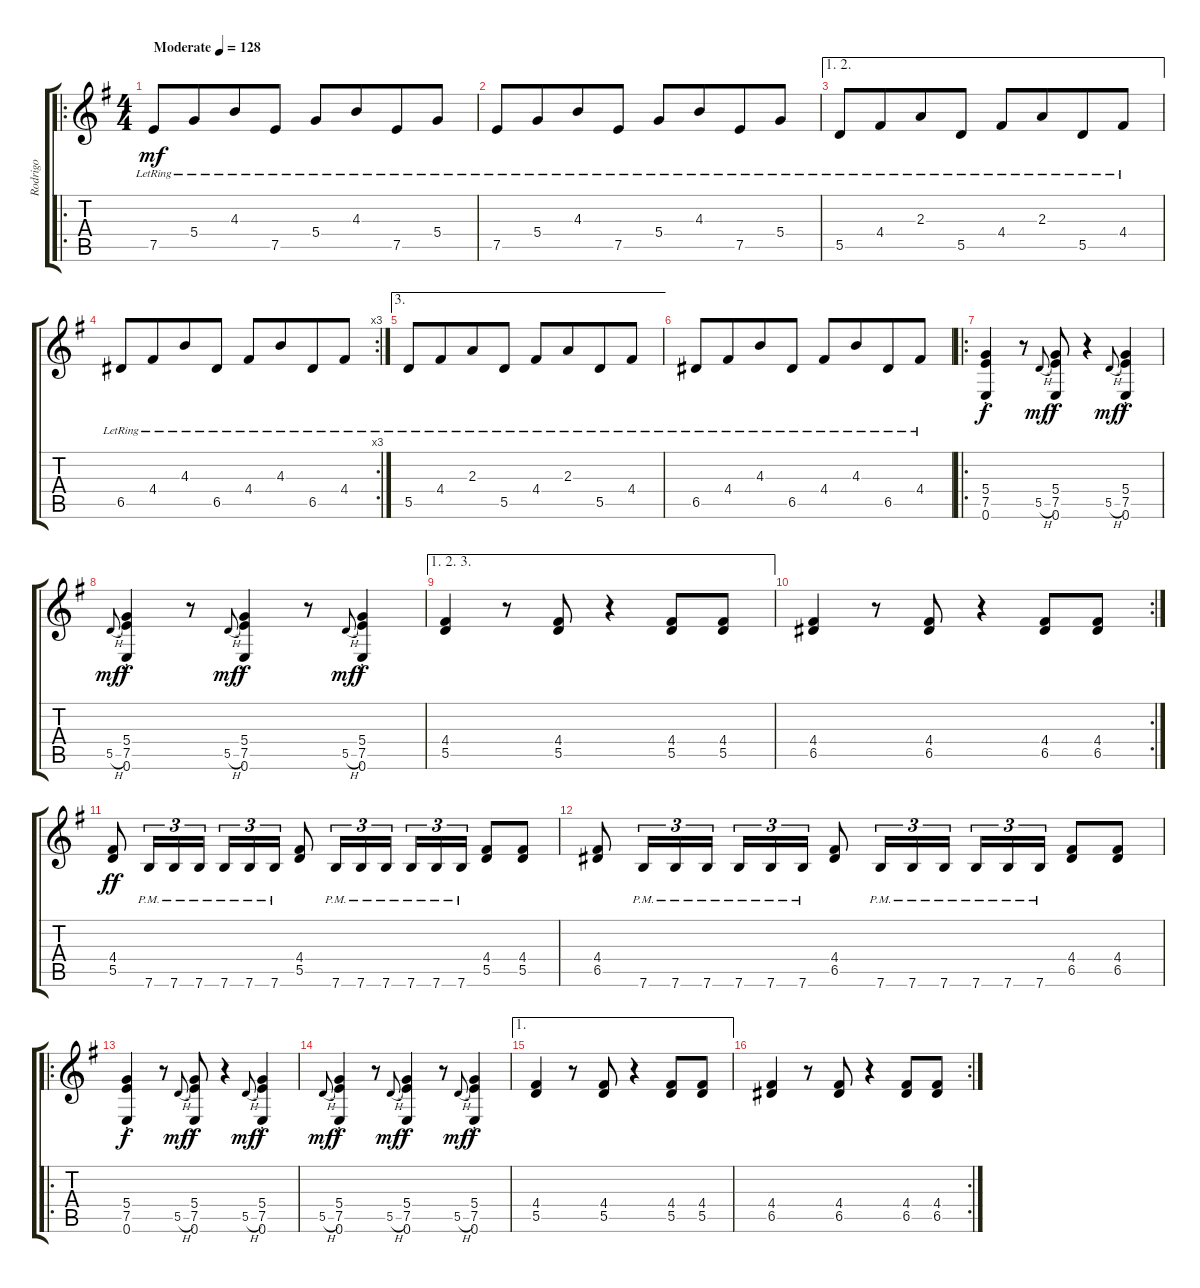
\track ("Rodrigo" "Rodrigo") {instrument acousticguitarnylon}
\staff {score tabs}
\tuning (E4 B3 G3 D3 A2 E2) {hide}
\ro
\ts (4 4)
\tempo (128 "Moderate")
\clef g2
\ks eminor
7.5{lr}.8{dy mf instrument acousticguitarnylon beam merge} 5.4{lr}.8{beam merge} 4.3{lr}.8 7.5{lr}.8 5.4{lr}.8 4.3{lr}.8{beam merge} 7.5{lr}.8 5.4{lr}.8 |
7.5{lr}.8{beam merge} 5.4{lr}.8{beam merge} 4.3{lr}.8 7.5{lr}.8 5.4{lr}.8 4.3{lr}.8{beam merge} 7.5{lr}.8 5.4{lr}.8 |
\ae (1 2)
5.5{lr}.8 4.4{lr}.8{beam merge} 2.3{lr}.8 5.5{lr}.8 4.4{lr}.8 2.3{lr}.8{beam merge} 5.5{lr}.8 4.4{lr}.8 |
\rc 3
6.5{lr}.8 4.4{lr}.8{beam merge} 4.3{lr}.8 6.5{lr}.8{beam split} 4.4{lr}.8 4.3{lr}.8{beam merge} 6.5{lr}.8 4.4{lr}.8 |
\ae 3
5.5{lr}.8 4.4{lr}.8{beam merge} 2.3{lr}.8 5.5{lr}.8 4.4{lr}.8 2.3{lr}.8{beam merge} 5.5{lr}.8 4.4{lr}.8 |
6.5{lr}.8 4.4{lr}.8{beam merge} 4.3{lr}.8 6.5{lr}.8{beam split} 4.4{lr}.8 4.3{lr}.8{beam merge} 6.5{lr}.8 4.4{lr}.8 |
\ro
(5.4{st} 7.5{st} 0.6{st}).4{dy f} r.8 5.5{h}.8{gr onbeat dy mf} (5.4 7.5 0.6).8{dy f} r.4 5.5{h}.8{gr onbeat dy mf} (5.4{st} 7.5{st} 0.6{st}).4{dy f} |
5.5{h}.8{gr onbeat dy mf} (5.4{st} 7.5{st} 0.6{st}).4{dy f} r.8 5.5{h}.8{gr onbeat dy mf} (5.4 7.5 0.6).4{dy f} r.8 5.5{h}.8{gr onbeat dy mf} (5.4{st} 7.5{st} 0.6{st}).4{dy f} |
\ae (1 2 3)
(4.4 5.5).4 r.8 (4.4 5.5).8 r.4 (4.4 5.5).8 (4.4 5.5).8 |
\rc 2
(4.4 6.5).4 r.8 (4.4 6.5).8 r.4 (4.4 6.5).8 (4.4 6.5).8 |
(4.4 5.5).8{dy ff} 7.6{pm}.16{tu (3 2)} 7.6{pm}.16{tu (3 2)} 7.6{pm}.16{tu (3 2)} 7.6{pm}.16{tu (3 2)} 7.6{pm}.16{tu (3 2)} 7.6{pm}.16{tu (3 2)} (4.4 5.5).8 7.6{pm}.16{tu (3 2)} 7.6{pm}.16{tu (3 2)} 7.6{pm}.16{tu (3 2) beam splitsecondary} 7.6{pm}.16{tu (3 2)} 7.6{pm}.16{tu (3 2)} 7.6{pm}.16{tu (3 2)} (4.4 5.5).8 (4.4 5.5).8 |
(4.4 6.5).8 7.6{pm}.16{tu (3 2)} 7.6{pm}.16{tu (3 2)} 7.6{pm}.16{tu (3 2)} 7.6{pm}.16{tu (3 2)} 7.6{pm}.16{tu (3 2)} 7.6{pm}.16{tu (3 2)} (4.4 6.5).8 7.6{pm}.16{tu (3 2)} 7.6{pm}.16{tu (3 2)} 7.6{pm}.16{tu (3 2) beam splitsecondary} 7.6{pm}.16{tu (3 2)} 7.6{pm}.16{tu (3 2)} 7.6{pm}.16{tu (3 2)} (4.4 6.5).8 (4.4 6.5).8 |
\ro
(5.4{st} 7.5{st} 0.6{st}).4{dy f} r.8 5.5{h}.8{gr onbeat dy mf} (5.4 7.5 0.6).8{dy f} r.4 5.5{h}.8{gr onbeat dy mf} (5.4{st} 7.5{st} 0.6{st}).4{dy f} |
5.5{h}.8{gr onbeat dy mf} (5.4{st} 7.5{st} 0.6{st}).4{dy f} r.8 5.5{h}.8{gr onbeat dy mf} (5.4 7.5 0.6).4{dy f} r.8 5.5{h}.8{gr onbeat dy mf} (5.4{st} 7.5{st} 0.6{st}).4{dy f} |
\ae 1
(4.4 5.5).4 r.8 (4.4 5.5).8 r.4 (4.4 5.5).8 (4.4 5.5).8 |
\rc 2
(4.4 6.5).4 r.8 (4.4 6.5).8 r.4 (4.4 6.5).8 (4.4 6.5).8
